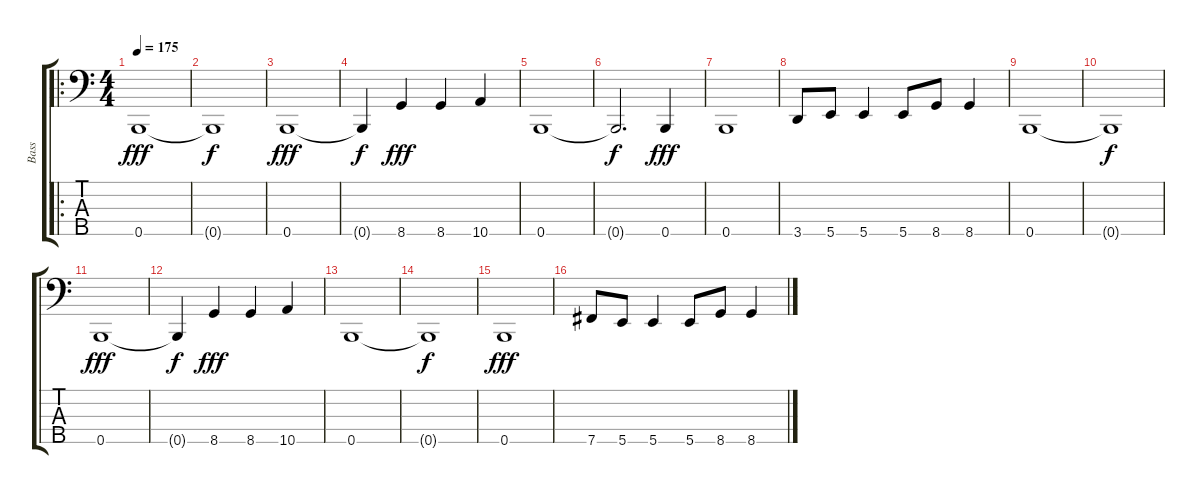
\track ("Bass" "Bass") {instrument electricbasspick}
\staff {score tabs}
\tuning (G2 D2 A1 E1 B0) {hide}
\ro
\ts (4 4)
\tempo 175
\clef f4
\ks c
0.5.1{dy fff instrument electricbasspick} |
0.5{t}.1{dy f} |
0.5.1{dy fff} |
0.5{t}.4{dy f} 8.5.4{dy fff} 8.5.4 10.5.4 |
0.5.1 |
0.5{t}.2{d dy f} 0.5.4{dy fff} |
0.5.1 |
3.5.8 5.5.8 5.5.4 5.5.8 8.5.8 8.5.4 |
0.5.1 |
0.5{t}.1{dy f} |
0.5.1{dy fff} |
0.5{t}.4{dy f} 8.5.4{dy fff} 8.5.4 10.5.4 |
0.5.1 |
0.5{t}.1{dy f} |
0.5.1{dy fff} |
7.5.8 5.5.8 5.5.4 5.5.8 8.5.8 8.5.4
